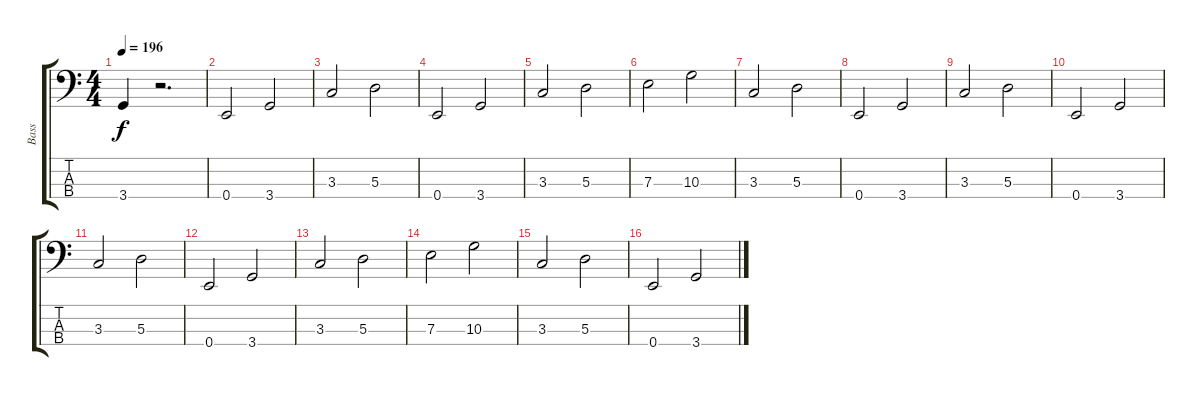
\track ("Bass" "Bass") {instrument electricbassfinger}
\staff {score tabs}
\tuning (G2 D2 A1 E1) {hide}
\ts (4 4)
\tempo 196
\clef f4
\ks c
3.4.4{dy f} r.2{d} |
0.4.2 3.4.2 |
3.3.2 5.3.2 |
0.4.2 3.4.2 |
3.3.2 5.3.2 |
7.3.2 10.3.2 |
3.3.2 5.3.2 |
0.4.2 3.4.2 |
3.3.2 5.3.2 |
0.4.2 3.4.2 |
3.3.2 5.3.2 |
0.4.2 3.4.2 |
3.3.2 5.3.2 |
7.3.2 10.3.2 |
3.3.2 5.3.2 |
0.4.2 3.4.2
